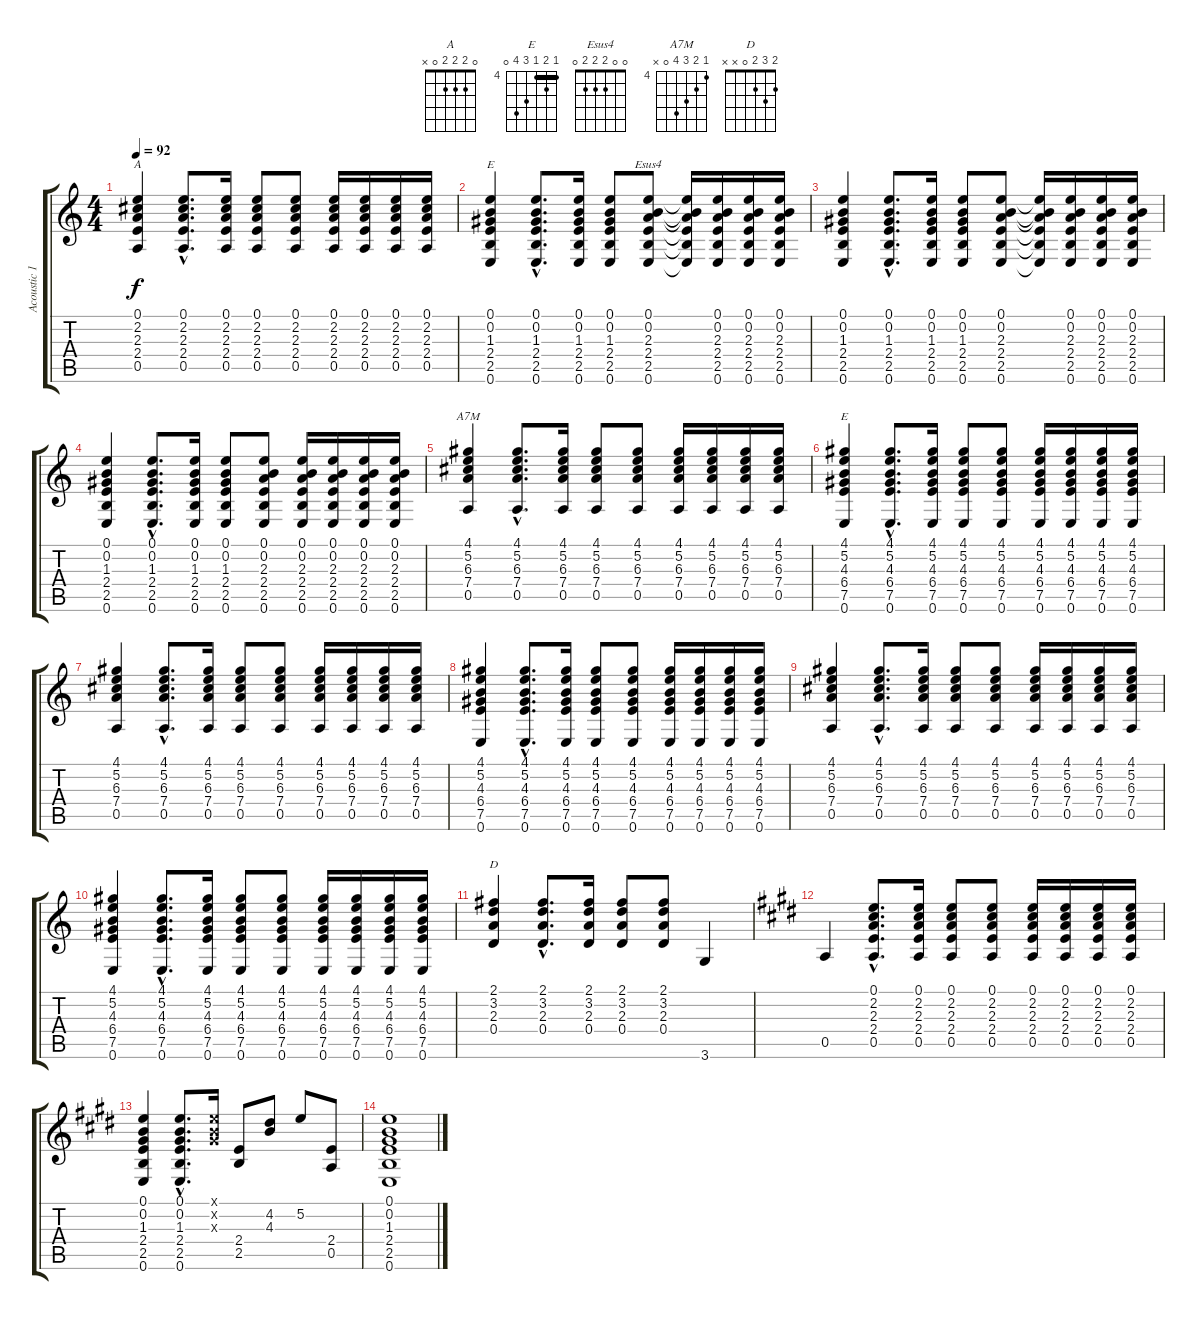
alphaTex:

\track ("Acoustic 12 string" "Acoustic 1") {instrument acousticguitarsteel}
\staff {score tabs}
\tuning (E4 B3 G3 D3 A2 E2) {hide}
\chord ("A" 0 2 2 2 0 x)
\chord ("E" 0 0 1 2 2 0)
\chord ("Esus4" 0 0 2 2 2 0)
\chord ("A7M" 4 5 6 7 0 x) {firstfret 4}
\chord ("E" 4 5 4 6 7 0) {firstfret 4 barre 4}
\chord ("D" 2 3 2 0 x x)
\ts (4 4)
\tempo 92
\clef g2
\ks c
(0.1 2.2 2.3 2.4 0.5).4{ch "A" dy f} (0.1{hac} 2.2{hac} 2.3{hac} 2.4{hac} 0.5{hac}).8{d} (0.1 2.2 2.3 2.4 0.5).16 (0.1 2.2 2.3 2.4 0.5).8 (0.1 2.2 2.3 2.4 0.5).8 (0.1 2.2 2.3 2.4 0.5).16 (0.1 2.2 2.3 2.4 0.5).16 (0.1 2.2 2.3 2.4 0.5).16 (0.1 2.2 2.3 2.4 0.5).16 |
(0.1 0.2 1.3 2.4 2.5 0.6).4{ch "E"} (0.1{hac} 0.2{hac} 1.3{hac} 2.4{hac} 2.5{hac} 0.6{hac}).8{d} (0.1 0.2 1.3 2.4 2.5 0.6).16 (0.1 0.2 1.3 2.4 2.5 0.6).8 (0.1 0.2 2.3 2.4 2.5 0.6).8{ch "Esus4"} (0.1{t} 0.2{t} 2.3{t} 2.4{t} 2.5{t} 0.6{t}).16 (0.1 0.2 2.3 2.4 2.5 0.6).16 (0.1 0.2 2.3 2.4 2.5 0.6).16 (0.1 0.2 2.3 2.4 2.5 0.6).16 |
(0.1 0.2 1.3 2.4 2.5 0.6).4 (0.1{hac} 0.2{hac} 1.3{hac} 2.4{hac} 2.5{hac} 0.6{hac}).8{d} (0.1 0.2 1.3 2.4 2.5 0.6).16 (0.1 0.2 1.3 2.4 2.5 0.6).8 (0.1 0.2 2.3 2.4 2.5 0.6).8 (0.1{t} 0.2{t} 2.3{t} 2.4{t} 2.5{t} 0.6{t}).16 (0.1 0.2 2.3 2.4 2.5 0.6).16 (0.1 0.2 2.3 2.4 2.5 0.6).16 (0.1 0.2 2.3 2.4 2.5 0.6).16 |
(0.1 0.2 1.3 2.4 2.5 0.6).4 (0.1{hac} 0.2{hac} 1.3{hac} 2.4{hac} 2.5{hac} 0.6{hac}).8{d} (0.1 0.2 1.3 2.4 2.5 0.6).16 (0.1 0.2 1.3 2.4 2.5 0.6).8 (0.1 0.2 2.3 2.4 2.5 0.6).8 (0.1 0.2 2.3 2.4 2.5 0.6).16 (0.1 0.2 2.3 2.4 2.5 0.6).16 (0.1 0.2 2.3 2.4 2.5 0.6).16 (0.1 0.2 2.3 2.4 2.5 0.6).16 |
(4.1 5.2 6.3 7.4 0.5).4{ch "A7M"} (4.1{hac} 5.2{hac} 6.3{hac} 7.4{hac} 0.5{hac}).8{d} (4.1 5.2 6.3 7.4 0.5).16 (4.1 5.2 6.3 7.4 0.5).8 (4.1 5.2 6.3 7.4 0.5).8 (4.1 5.2 6.3 7.4 0.5).16 (4.1 5.2 6.3 7.4 0.5).16 (4.1 5.2 6.3 7.4 0.5).16 (4.1 5.2 6.3 7.4 0.5).16 |
(4.1 5.2 4.3 6.4 7.5 0.6).4{ch "E"} (4.1{hac} 5.2{hac} 4.3{hac} 6.4{hac} 7.5{hac} 0.6{hac}).8{d} (4.1 5.2 4.3 6.4 7.5 0.6).16 (4.1 5.2 4.3 6.4 7.5 0.6).8 (4.1 5.2 4.3 6.4 7.5 0.6).8 (4.1 5.2 4.3 6.4 7.5 0.6).16 (4.1 5.2 4.3 6.4 7.5 0.6).16 (4.1 5.2 4.3 6.4 7.5 0.6).16 (4.1 5.2 4.3 6.4 7.5 0.6).16 |
(4.1 5.2 6.3 7.4 0.5).4 (4.1{hac} 5.2{hac} 6.3{hac} 7.4{hac} 0.5{hac}).8{d} (4.1 5.2 6.3 7.4 0.5).16 (4.1 5.2 6.3 7.4 0.5).8 (4.1 5.2 6.3 7.4 0.5).8 (4.1 5.2 6.3 7.4 0.5).16 (4.1 5.2 6.3 7.4 0.5).16 (4.1 5.2 6.3 7.4 0.5).16 (4.1 5.2 6.3 7.4 0.5).16 |
(4.1 5.2 4.3 6.4 7.5 0.6).4 (4.1{hac} 5.2{hac} 4.3{hac} 6.4{hac} 7.5{hac} 0.6{hac}).8{d} (4.1 5.2 4.3 6.4 7.5 0.6).16 (4.1 5.2 4.3 6.4 7.5 0.6).8 (4.1 5.2 4.3 6.4 7.5 0.6).8 (4.1 5.2 4.3 6.4 7.5 0.6).16 (4.1 5.2 4.3 6.4 7.5 0.6).16 (4.1 5.2 4.3 6.4 7.5 0.6).16 (4.1 5.2 4.3 6.4 7.5 0.6).16 |
(4.1 5.2 6.3 7.4 0.5).4 (4.1{hac} 5.2{hac} 6.3{hac} 7.4{hac} 0.5{hac}).8{d} (4.1 5.2 6.3 7.4 0.5).16 (4.1 5.2 6.3 7.4 0.5).8 (4.1 5.2 6.3 7.4 0.5).8 (4.1 5.2 6.3 7.4 0.5).16 (4.1 5.2 6.3 7.4 0.5).16 (4.1 5.2 6.3 7.4 0.5).16 (4.1 5.2 6.3 7.4 0.5).16 |
(4.1 5.2 4.3 6.4 7.5 0.6).4 (4.1{hac} 5.2{hac} 4.3{hac} 6.4{hac} 7.5{hac} 0.6{hac}).8{d} (4.1 5.2 4.3 6.4 7.5 0.6).16 (4.1 5.2 4.3 6.4 7.5 0.6).8 (4.1 5.2 4.3 6.4 7.5 0.6).8 (4.1 5.2 4.3 6.4 7.5 0.6).16 (4.1 5.2 4.3 6.4 7.5 0.6).16 (4.1 5.2 4.3 6.4 7.5 0.6).16 (4.1 5.2 4.3 6.4 7.5 0.6).16 |
(2.1 3.2 2.3 0.4).4{ch "D"} (2.1{hac} 3.2{hac} 2.3{hac} 0.4{hac}).8{d} (2.1 3.2 2.3 0.4).16 (2.1 3.2 2.3 0.4).8 (2.1 3.2 2.3 0.4).8 3.6.4 |
\ks c#minor
0.5.4 (0.1{hac} 2.2{hac} 2.3{hac} 2.4{hac} 0.5{hac}).8{d} (0.1 2.2 2.3 2.4 0.5).16 (0.1 2.2 2.3 2.4 0.5).8 (0.1 2.2 2.3 2.4 0.5).8 (0.1 2.2 2.3 2.4 0.5).16 (0.1 2.2 2.3 2.4 0.5).16 (0.1 2.2 2.3 2.4 0.5).16 (0.1 2.2 2.3 2.4 0.5).16 |
(0.1 0.2 1.3 2.4 2.5 0.6).4 (0.1{hac} 0.2{hac} 1.3{hac} 2.4{hac} 2.5{hac} 0.6{hac}).8{d} (0.1{x} 0.2{x} 1.3{x}).16 (2.4 2.5).8 (4.2 4.3).8 5.2.8 (2.4 0.5).8 |
(0.1 0.2 1.3 2.4 2.5 0.6).1
